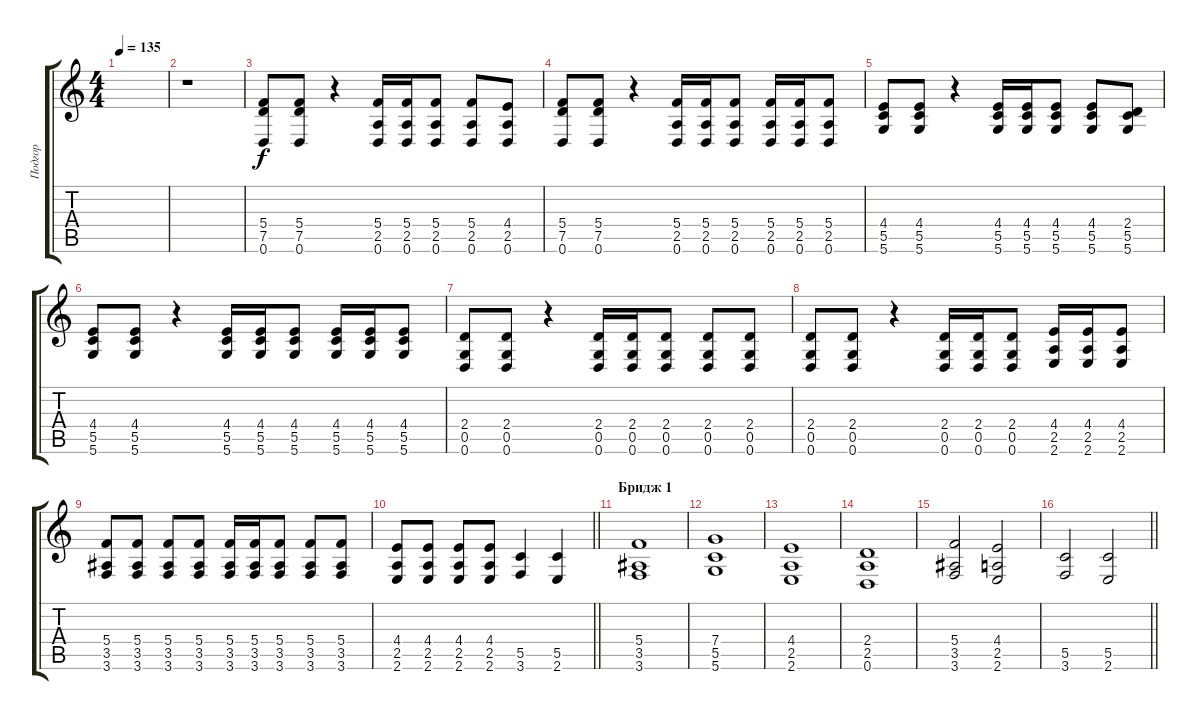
\track ("Подгор" "Подгор") {instrument distortionguitar}
\staff {score tabs}
\tuning (D4 A3 F3 C3 G2 D2) {hide}
\ts (4 4)
\tempo 135
\clef g2
\ks c
|
r.1{instrument distortionguitar} |
(5.4 7.5 0.6).8{instrument distortionguitar} (5.4 7.5 0.6).8 r.4 (5.4 2.5 0.6).16 (5.4 2.5 0.6).16 (5.4 2.5 0.6).8 (5.4 2.5 0.6).8 (4.4 2.5 0.6).8 |
(5.4 7.5 0.6).8{instrument distortionguitar} (5.4 7.5 0.6).8 r.4 (5.4 2.5 0.6).16 (5.4 2.5 0.6).16 (5.4 2.5 0.6).8 (5.4 2.5 0.6).16 (5.4 2.5 0.6).16 (5.4 2.5 0.6).8 |
(4.4 5.5 5.6).8 (4.4 5.5 5.6).8 r.4 (4.4 5.5 5.6).16 (4.4 5.5 5.6).16 (4.4 5.5 5.6).8 (4.4 5.5 5.6).8 (2.4 5.5 5.6).8 |
(4.4 5.5 5.6).8 (4.4 5.5 5.6).8 r.4 (4.4 5.5 5.6).16 (4.4 5.5 5.6).16 (4.4 5.5 5.6).8 (4.4 5.5 5.6).16 (4.4 5.5 5.6).16 (4.4 5.5 5.6).8 |
(2.4 0.5 0.6).8 (2.4 0.5 0.6).8 r.4 (2.4 0.5 0.6).16 (2.4 0.5 0.6).16 (2.4 0.5 0.6).8 (2.4 0.5 0.6).8 (2.4 0.5 0.6).8 |
(2.4 0.5 0.6).8 (2.4 0.5 0.6).8 r.4 (2.4 0.5 0.6).16 (2.4 0.5 0.6).16 (2.4 0.5 0.6).8 (4.4 2.5 2.6).16 (4.4 2.5 2.6).16 (4.4 2.5 2.6).8 |
(5.4 3.5 3.6).8 (5.4 3.5 3.6).8 (5.4 3.5 3.6).8 (5.4 3.5 3.6).8 (5.4 3.5 3.6).16 (5.4 3.5 3.6).16 (5.4 3.5 3.6).8 (5.4 3.5 3.6).8 (5.4 3.5 3.6).8 |
\barLineRight lightlight
(4.4 2.5 2.6).8 (4.4 2.5 2.6).8 (4.4 2.5 2.6).8 (4.4 2.5 2.6).8 (5.5 3.6).4 (5.5 2.6).4 |
\section ("" "Бридж 1")
(5.4 3.5 3.6).1 |
(7.4 5.5 5.6).1 |
(4.4 2.5 2.6).1 |
(2.4 2.5 0.6).1 |
(5.4 3.5 3.6).2 (4.4 2.5 2.6).2 |
\barLineRight lightlight
(5.5 3.6).2 (5.5 2.6).2
